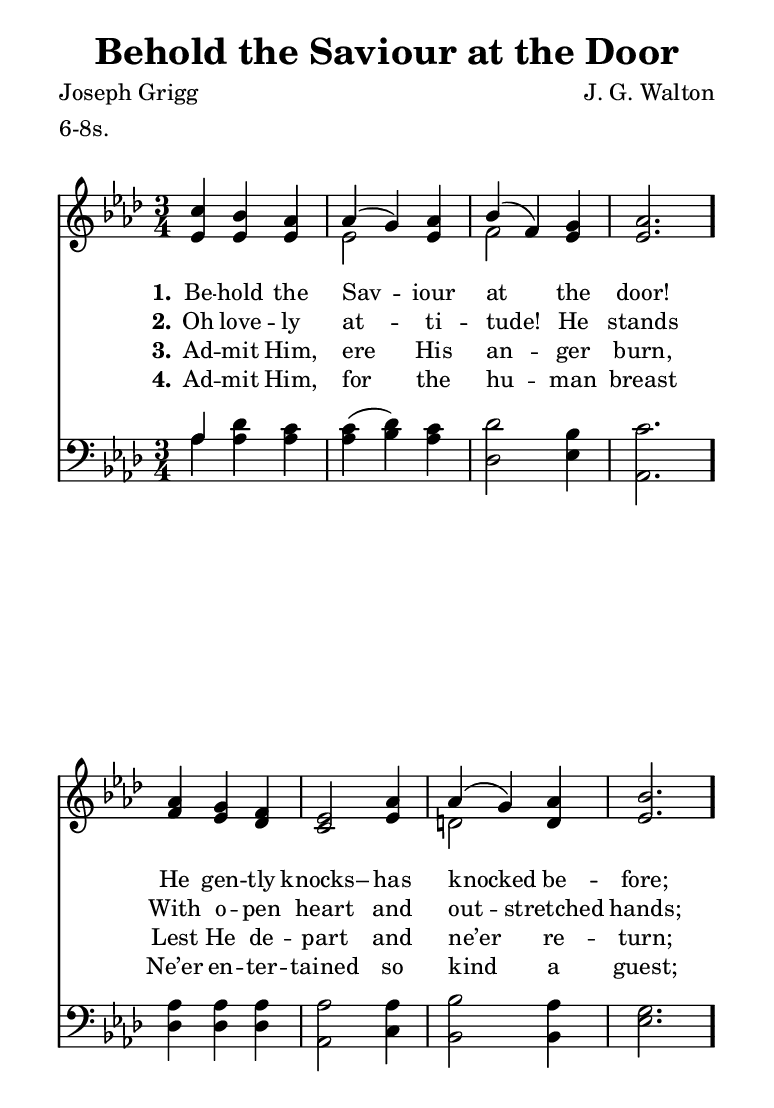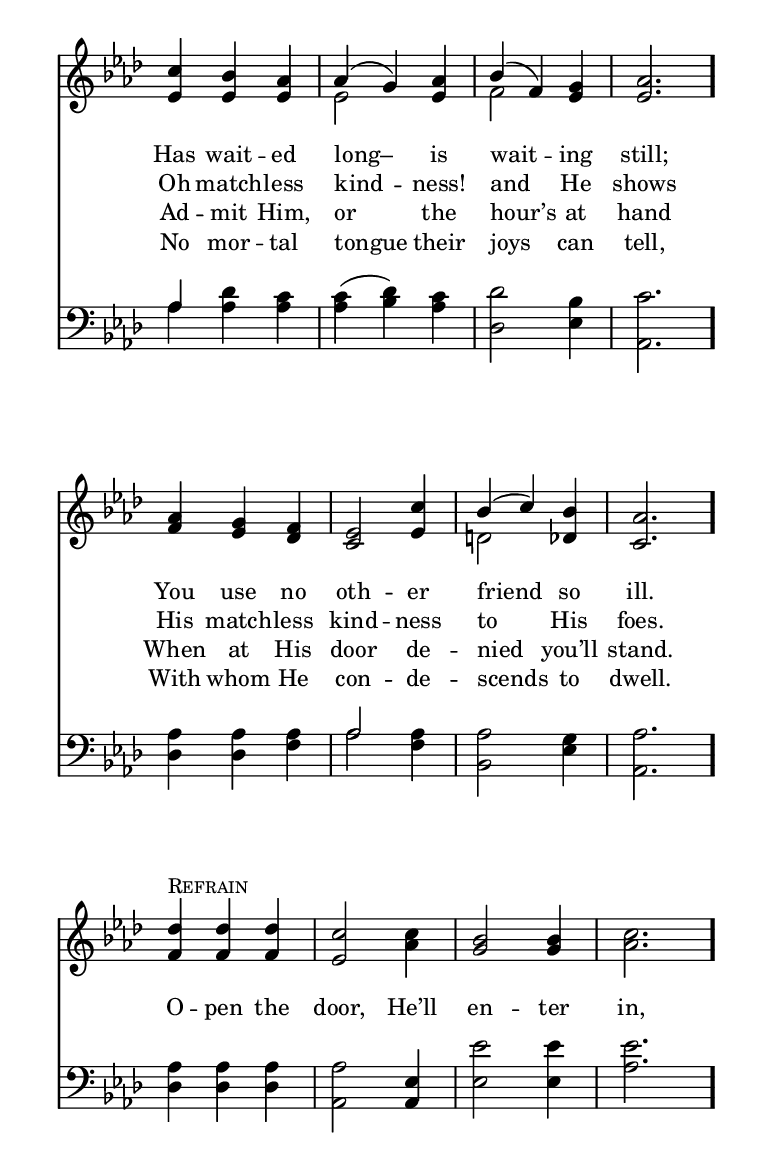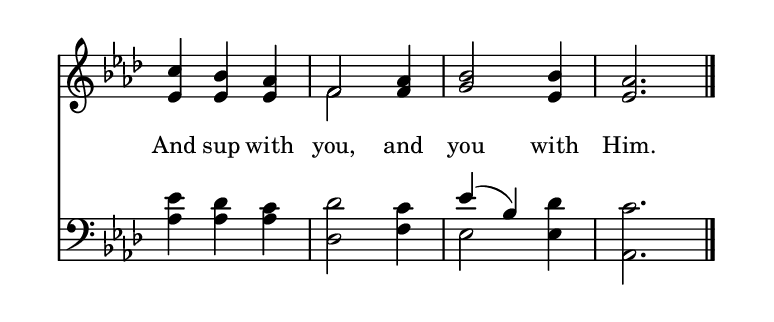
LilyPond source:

\include "common/global.ily"
\paper {
  \include "common/paper.ily"
  system-count = #(cond (is-eogsized 4) (#t #f))
}

\header{
  %gospel
  hymnnumber = "4"
  title = "Behold the Saviour at the Door"
  tunename = "St. Catherine"
  meter = "6-8s."
  poet = "Joseph Grigg"
  composer = "J. G. Walton"
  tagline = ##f
}

patternA = { c4 c4 c4 | c4( c4) c4 | c4( c4) c4 | c2. \eogbreak } % Soprano 1
patternB = { c4 c4 c4 | c2      c4 | c4( c4) c4 | c2. \eogbreak } % Soprano 2
patternC = { c4 c4 c4 | c2      c4 | c2      c4 | c2. \eogbreak } % Alto 1 & Tenor / Bass 2
patternD = { c4 c4 c4 | c2      c4 | c2      c4 | c2. \eogbreak } % Alto 2
patternE = { c4 c4 c4 | c4( c4) c4 | c2      c4 | c2. \eogbreak } % Tenor / Bass 1

patternR = { c4 c4 c4 | c2      c4 | c2      c4 | c2. \eogbreak } % Soprano / Alto / Bass Refrain
patternS = { c4 c4 c4 | c2      c4 | c4( c4) c4 | c2. \eogbreak } % Tenor Refrain

global = {
  \include "common/overrides.ily"
  \override Staff.TimeSignature.style = #'numbered \time 3/4
  \once \override Score.MetronomeMark.transparent = ##t
  \tempo 4 = 96
  \key aes \major
  \autoBeamOff
}

notesSoprano = {
\global
\relative c'' {

  \changePitch \patternA { c bes aes   | aes g aes | bes f g   | aes }
  \changePitch \patternB { aes g f     | ees aes   | aes g aes | bes }
  \changePitch \patternA { c bes aes   | aes g aes | bes f g   | aes }
  \changePitch \patternB { aes g f     | ees c'    | bes c bes | aes }

  << s^\markup { \small \caps "Refrain" }
  \changePitch \patternR { des des des | c c       | bes bes   | c   } >>
  \changePitch \patternR { c bes aes   | f aes     | bes bes   | aes }
  \bar "|."

}
}

notesAlto = {
\global
\relative e' {

  \changePitch \patternC { ees ees ees | ees ees | f ees | ees }
  \changePitch \patternD { f ees des   | c ees   | d d   | ees }
  \changePitch \patternC { ees ees ees | ees ees | f ees | ees }
  \changePitch \patternD { f ees des   | c ees   | d des | c   }

  \changePitch \patternR { f f f       | ees aes | g g   | aes }
  \changePitch \patternR { ees ees ees | f f     | g ees | ees }

}
}

notesTenor = {
\global
\relative a {

  \changePitch \patternE { aes des c   | c des c | des bes     | c   }
  \changePitch \patternC { aes aes aes | aes aes | bes aes     | g   }
  \changePitch \patternE { aes des c   | c des c | des bes     | c   }
  \changePitch \patternC { aes aes aes | aes aes | aes g       | aes }

  \changePitch \patternR { aes aes aes | aes ees | ees' ees    | ees }
  \changePitch \patternS { ees des c   | des c   | ees bes des | c   }

}
}

notesBass = {
\global
\relative f {

  \changePitch \patternE { aes aes aes | aes bes aes | des, ees | aes, }
  \changePitch \patternC { des des des | aes c       | bes bes  | ees  }
  \changePitch \patternE { aes aes aes | aes bes aes | des, ees | aes, }
  \changePitch \patternC { des des f   | aes f       | bes, ees | aes, }

  \changePitch \patternR { des des des | aes aes     | ees' ees | aes  }
  \changePitch \patternR { aes aes aes | des, f      | ees ees  | aes, }

}
}

Refrain = \lyricmode {

  O -- pen the door, He’ll en -- ter in, \bar "."
  And sup with you, and you with Him. \bar "."

}

wordsA = \lyricmode {
\set stanza = "1."

  Be -- hold the Sav -- iour at the door! \bar "."
  He gen -- tly knocks– has knocked be -- fore; \bar "."
  Has wait -- ed long– is wait -- ing still; \bar "."
  You use no oth -- er friend so ill. \bar "."

}

wordsB = \lyricmode {
\set stanza = "2."

  Oh love -- ly at -- ti -- tude! He stands
  With o -- pen heart and out -- stretched hands;
  Oh match -- less kind -- ness! and He shows
  His match -- less kind -- ness to His foes.
  \Refrain
}

wordsC = \lyricmode {
\set stanza = "3."

  Ad -- mit Him, ere His an -- ger burn,
  Lest He de -- part and ne’er re -- turn;
  Ad -- mit Him, or the hour’s at hand
  When at His door de -- nied you’ll stand.

}

wordsD = \lyricmode {
\set stanza = "4."

  Ad -- mit Him, for the hu -- man breast
  Ne’er en -- ter -- tained so kind a guest;
  No mor -- tal tongue their joys can tell,
  With whom He con -- de -- scends to dwell.

}


\score {
  \context ChoirStaff <<
    \context Staff = upper <<
      \set Staff.autoBeaming = ##f
      \set ChoirStaff.systemStartDelimiter = #'SystemStartBar
      \set ChoirStaff.printPartCombineTexts = ##f
      \partcombine #'(2 . 9) \notesSoprano \notesAlto
      \context NullVoice = sopranos { \voiceOne << \notesSoprano >> }
      \context Lyrics = one   \lyricsto sopranos \wordsA
      \context Lyrics = two   \lyricsto sopranos \wordsB
      \context Lyrics = three \lyricsto sopranos \wordsC
      \context Lyrics = four  \lyricsto sopranos \wordsD
    >>
    \context Staff = men <<
      \set Staff.autoBeaming = ##f
      \clef bass
      \set ChoirStaff.printPartCombineTexts = ##f
      \partcombine #'(2 . 9) \notesTenor \notesBass
    >>
  >>
  \layout {
    \include "common/layout.ily"
  }
  \midi{
    \include "common/midi.ily"
  }
}

\version "2.19.49"  % necessary for upgrading to future LilyPond versions.

% vi:set et ts=2 sw=2 ai nocindent syntax=lilypond:
